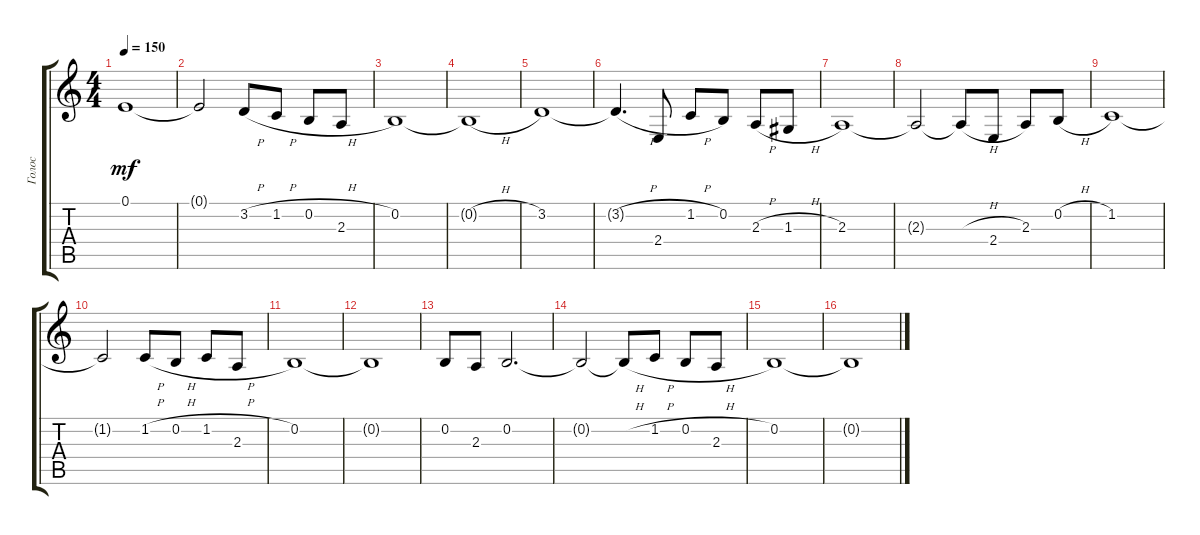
\track ("Голос" "Голос") {instrument tangoaccordion}
\staff {score tabs}
\tuning (E4 B3 G3 D3 A2 E2) {hide}
\ts (4 4)
\tempo 150
\clef g2
\ks c
0.1.1{dy mf} |
0.1{t}.2 3.2{h}.8 1.2{h}.8 0.2{h}.8 2.3.8 |
0.2.1 |
0.2{h t}.1 |
3.2.1 |
3.2{h t}.4{d} 2.4.8 1.2{h}.8 0.2.8 2.3{h}.8 1.3{h}.8 |
2.3.1 |
2.3{t}.2 2.3{h t}.8 2.4.8 2.3.8 0.2{h}.8 |
1.2.1 |
1.2{t}.2 1.2{h}.8 0.2{h}.8 1.2{h}.8 2.3.8 |
0.2.1 |
0.2{t}.1 |
0.2.8 2.3.8 0.2.2{d} |
0.2{t}.2 0.2{h t}.8 1.2{h}.8 0.2{h}.8 2.3.8 |
0.2.1 |
0.2{t}.1
